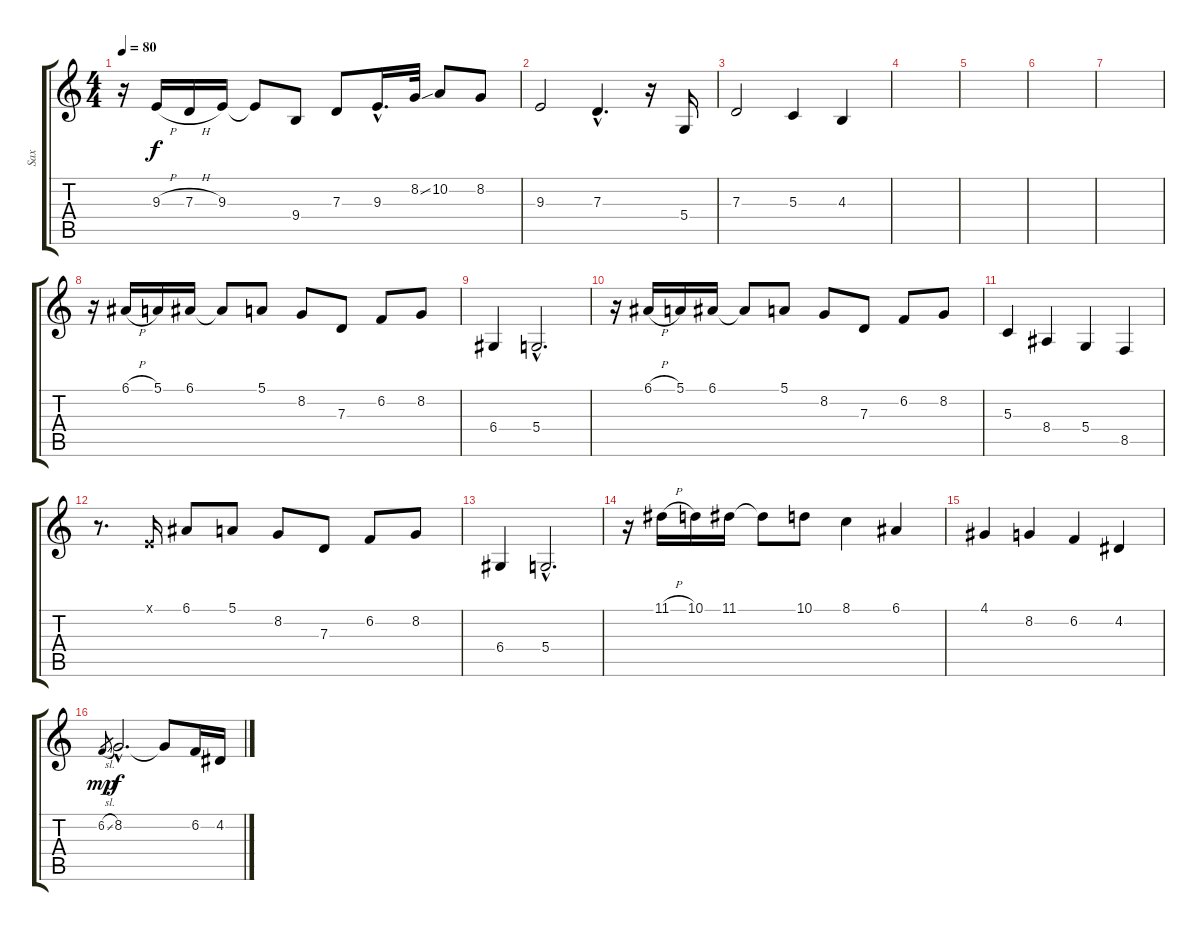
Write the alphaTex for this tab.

\track ("Sax" "Sax") {instrument altosax}
\staff {score tabs}
\tuning (E4 B3 G3 D3 A2 E2) {hide}
\ts (4 4)
\tempo 80
\clef g2
\ks c
r.16{dy f} 9.3{h}.16 7.3{h}.16 9.3.16 9.3{t}.8 9.4.8 7.3.8 9.3{hac}.16{d} 8.2{ss}.32 10.2.8 8.2.8 |
9.3.2 7.3{hac}.4{d} r.16 5.4.16 |
7.3.2 5.3.4 4.3.4 |
|
|
|
|
r.16 6.1{h}.16 5.1.16 6.1.16 6.1{t}.8 5.1.8 8.2.8 7.3.8 6.2.8 8.2.8 |
6.4.4 5.4{hac}.2{d} |
r.16 6.1{h}.16 5.1.16 6.1.16 6.1{t}.8 5.1.8 8.2.8 7.3.8 6.2.8 8.2.8 |
5.3.4 8.4.4 5.4.4 8.5.4 |
r.8{d} 0.1{x}.16 6.1.8 5.1.8 8.2.8 7.3.8 6.2.8 8.2.8 |
6.4.4 5.4{hac}.2{d} |
r.16 11.1{h}.16 10.1.16 11.1.16 11.1{t}.8 10.1.8 8.1.4 6.1.4 |
4.1.4 8.2.4 6.2.4 4.2.4 |
6.2{sl}.8{gr dy mp} 8.2{hac}.2{d dy f} 8.2{t}.8 6.2.16 4.2.16
